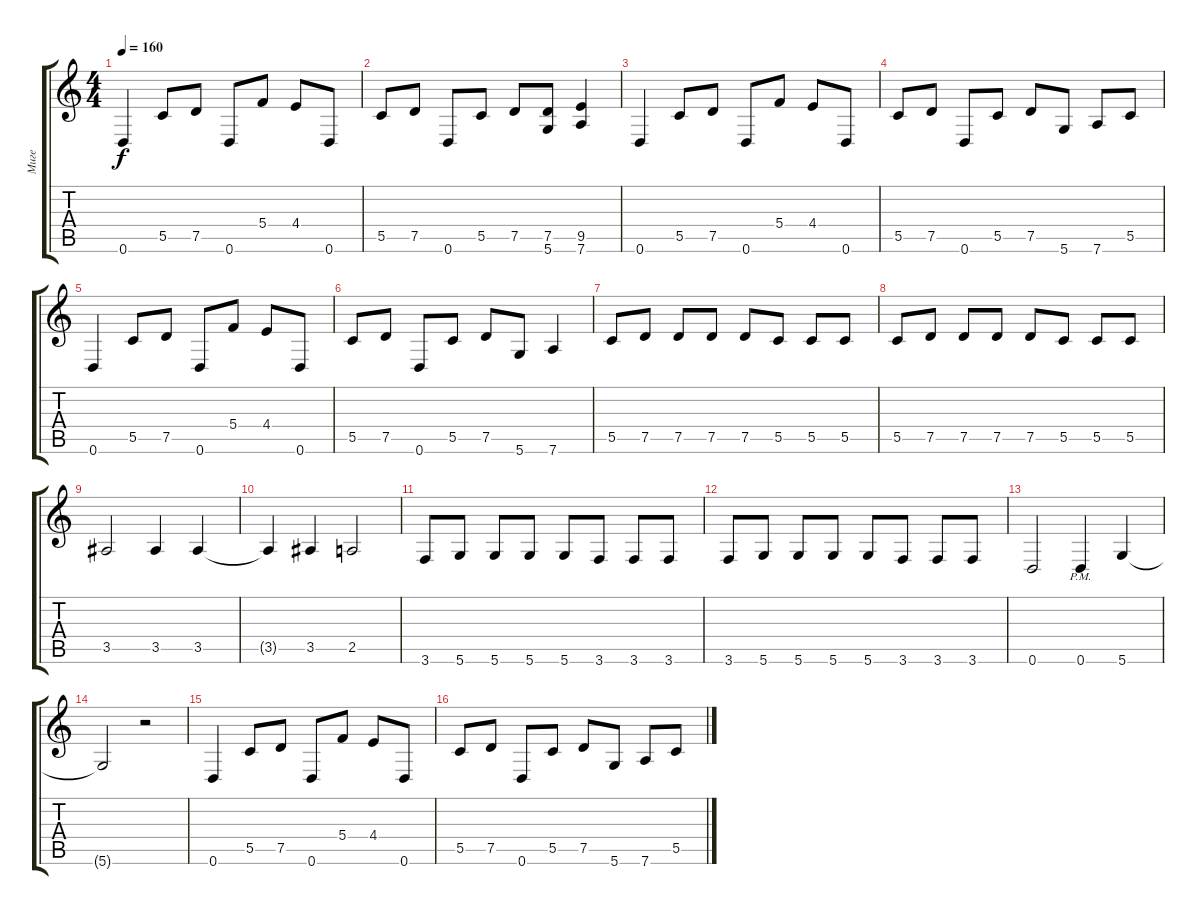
\track ("Миге" "Миге") {instrument electricbassfinger}
\staff {score tabs}
\tuning (D4 A3 F3 C3 G2 D2) {hide}
\ts (4 4)
\tempo 160
\clef g2
\ks c
0.6.4{dy f} 5.5.8 7.5.8 0.6.8 5.4.8 4.4.8 0.6.8 |
5.5.8 7.5.8 0.6.8 5.5.8 7.5.8 (7.5 5.6).8 (9.5 7.6).4 |
0.6.4 5.5.8 7.5.8 0.6.8 5.4.8 4.4.8 0.6.8 |
5.5.8 7.5.8 0.6.8 5.5.8 7.5.8 5.6.8 7.6.8 5.5.8 |
0.6.4 5.5.8 7.5.8 0.6.8 5.4.8 4.4.8 0.6.8 |
5.5.8 7.5.8 0.6.8 5.5.8 7.5.8 5.6.8 7.6.4 |
5.5.8 7.5.8 7.5.8 7.5.8 7.5.8 5.5.8 5.5.8 5.5.8 |
5.5.8 7.5.8 7.5.8 7.5.8 7.5.8 5.5.8 5.5.8 5.5.8 |
3.5.2 3.5.4 3.5.4 |
3.5{t}.4 3.5.4 2.5.2 |
3.6.8 5.6.8 5.6.8 5.6.8 5.6.8 3.6.8 3.6.8 3.6.8 |
3.6.8 5.6.8 5.6.8 5.6.8 5.6.8 3.6.8 3.6.8 3.6.8 |
0.6.2 0.6{pm}.4 5.6.4 |
5.6{t}.2 r.2 |
0.6.4 5.5.8 7.5.8 0.6.8 5.4.8 4.4.8 0.6.8 |
5.5.8 7.5.8 0.6.8 5.5.8 7.5.8 5.6.8 7.6.8 5.5.8
